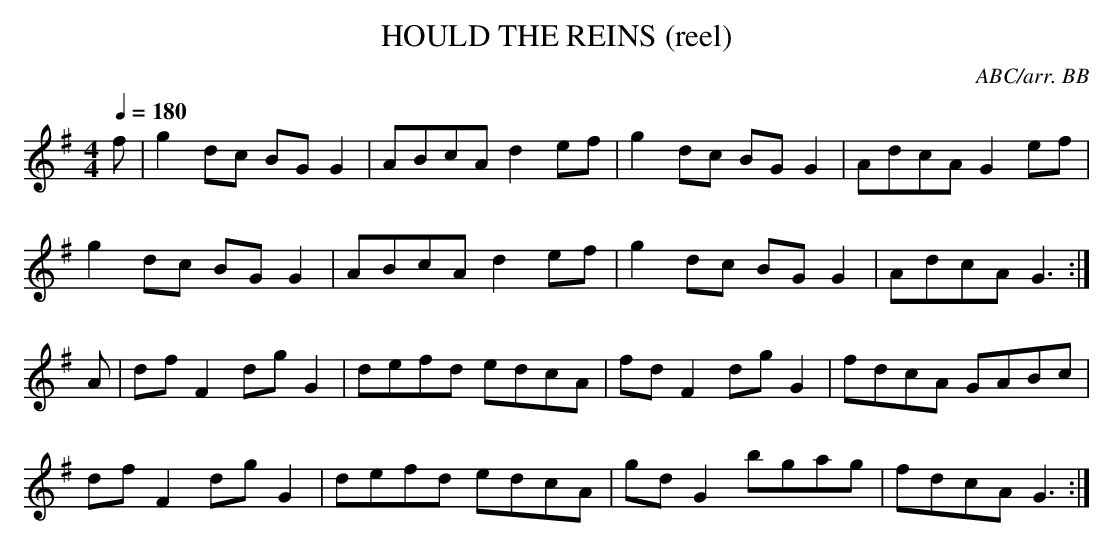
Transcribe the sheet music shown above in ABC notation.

X:1
T:HOULD THE REINS (reel)
C:ABC/arr. BB
Q:1/4=180
L:1/8
M:4/4
K:G
f|g2 dc BG G2|ABcA d2 ef|g2 dc BG G2|AdcA G2 ef|
g2 dc BG G2|ABcA d2 ef|g2 dc BG G2|AdcA G3 :|
A|df F2 dg G2|defd edcA|fd F2 dg G2|fdcA GABc|
df F2 dg G2|defd edcA|gd G2 bgag|fdcA G3 :|
